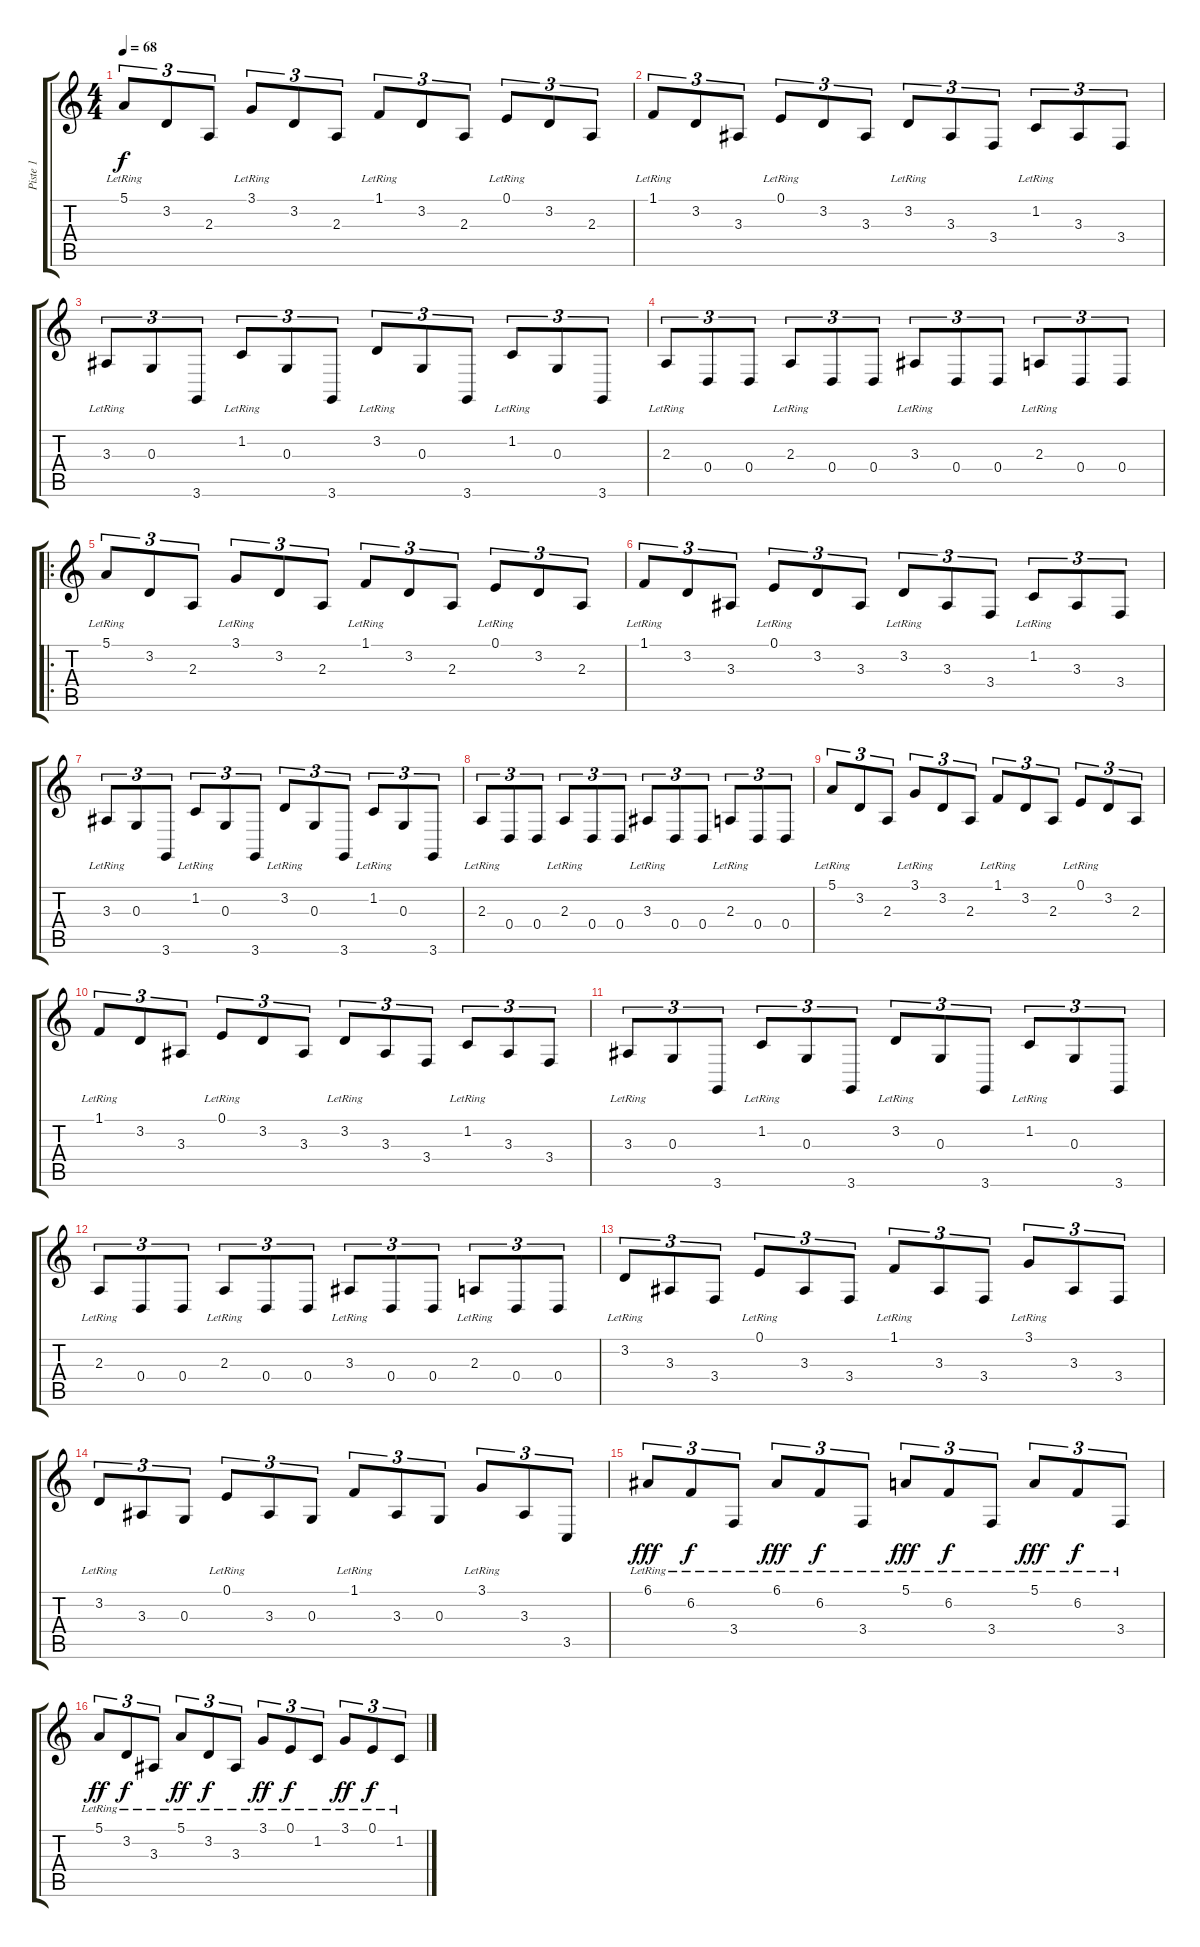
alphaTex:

\track ("Piste 1" "Piste 1") {instrument brightacousticpiano}
\staff {score tabs}
\tuning (E4 B3 G3 D3 A2 E2) {hide}
\ts (4 4)
\tempo 68
\clef g2
\ks c
5.1{lr}.8{tu (3 2) dy f instrument brightacousticpiano} 3.2.8{tu (3 2)} 2.3.8{tu (3 2)} 3.1{lr}.8{tu (3 2)} 3.2.8{tu (3 2)} 2.3.8{tu (3 2)} 1.1{lr}.8{tu (3 2)} 3.2.8{tu (3 2)} 2.3.8{tu (3 2)} 0.1{lr}.8{tu (3 2)} 3.2.8{tu (3 2)} 2.3.8{tu (3 2)} |
1.1{lr}.8{tu (3 2)} 3.2.8{tu (3 2)} 3.3.8{tu (3 2)} 0.1{lr}.8{tu (3 2)} 3.2.8{tu (3 2)} 3.3.8{tu (3 2)} 3.2{lr}.8{tu (3 2)} 3.3.8{tu (3 2)} 3.4.8{tu (3 2)} 1.2{lr}.8{tu (3 2)} 3.3.8{tu (3 2)} 3.4.8{tu (3 2)} |
3.3{lr}.8{tu (3 2)} 0.3.8{tu (3 2)} 3.6.8{tu (3 2)} 1.2{lr}.8{tu (3 2)} 0.3.8{tu (3 2)} 3.6.8{tu (3 2)} 3.2{lr}.8{tu (3 2)} 0.3.8{tu (3 2)} 3.6.8{tu (3 2)} 1.2{lr}.8{tu (3 2)} 0.3.8{tu (3 2)} 3.6.8{tu (3 2)} |
2.3{lr}.8{tu (3 2)} 0.4.8{tu (3 2)} 0.4.8{tu (3 2)} 2.3{lr}.8{tu (3 2)} 0.4.8{tu (3 2)} 0.4.8{tu (3 2)} 3.3{lr}.8{tu (3 2)} 0.4.8{tu (3 2)} 0.4.8{tu (3 2)} 2.3{lr}.8{tu (3 2)} 0.4.8{tu (3 2)} 0.4.8{tu (3 2)} |
\ro
5.1{lr}.8{tu (3 2)} 3.2.8{tu (3 2)} 2.3.8{tu (3 2)} 3.1{lr}.8{tu (3 2)} 3.2.8{tu (3 2)} 2.3.8{tu (3 2)} 1.1{lr}.8{tu (3 2)} 3.2.8{tu (3 2)} 2.3.8{tu (3 2)} 0.1{lr}.8{tu (3 2)} 3.2.8{tu (3 2)} 2.3.8{tu (3 2)} |
1.1{lr}.8{tu (3 2)} 3.2.8{tu (3 2)} 3.3.8{tu (3 2)} 0.1{lr}.8{tu (3 2)} 3.2.8{tu (3 2)} 3.3.8{tu (3 2)} 3.2{lr}.8{tu (3 2)} 3.3.8{tu (3 2)} 3.4.8{tu (3 2)} 1.2{lr}.8{tu (3 2)} 3.3.8{tu (3 2)} 3.4.8{tu (3 2)} |
3.3{lr}.8{tu (3 2)} 0.3.8{tu (3 2)} 3.6.8{tu (3 2)} 1.2{lr}.8{tu (3 2)} 0.3.8{tu (3 2)} 3.6.8{tu (3 2)} 3.2{lr}.8{tu (3 2)} 0.3.8{tu (3 2)} 3.6.8{tu (3 2)} 1.2{lr}.8{tu (3 2)} 0.3.8{tu (3 2)} 3.6.8{tu (3 2)} |
2.3{lr}.8{tu (3 2)} 0.4.8{tu (3 2)} 0.4.8{tu (3 2)} 2.3{lr}.8{tu (3 2)} 0.4.8{tu (3 2)} 0.4.8{tu (3 2)} 3.3{lr}.8{tu (3 2)} 0.4.8{tu (3 2)} 0.4.8{tu (3 2)} 2.3{lr}.8{tu (3 2)} 0.4.8{tu (3 2)} 0.4.8{tu (3 2)} |
5.1{lr}.8{tu (3 2)} 3.2.8{tu (3 2)} 2.3.8{tu (3 2)} 3.1{lr}.8{tu (3 2)} 3.2.8{tu (3 2)} 2.3.8{tu (3 2)} 1.1{lr}.8{tu (3 2)} 3.2.8{tu (3 2)} 2.3.8{tu (3 2)} 0.1{lr}.8{tu (3 2)} 3.2.8{tu (3 2)} 2.3.8{tu (3 2)} |
1.1{lr}.8{tu (3 2)} 3.2.8{tu (3 2)} 3.3.8{tu (3 2)} 0.1{lr}.8{tu (3 2)} 3.2.8{tu (3 2)} 3.3.8{tu (3 2)} 3.2{lr}.8{tu (3 2)} 3.3.8{tu (3 2)} 3.4.8{tu (3 2)} 1.2{lr}.8{tu (3 2)} 3.3.8{tu (3 2)} 3.4.8{tu (3 2)} |
3.3{lr}.8{tu (3 2)} 0.3.8{tu (3 2)} 3.6.8{tu (3 2)} 1.2{lr}.8{tu (3 2)} 0.3.8{tu (3 2)} 3.6.8{tu (3 2)} 3.2{lr}.8{tu (3 2)} 0.3.8{tu (3 2)} 3.6.8{tu (3 2)} 1.2{lr}.8{tu (3 2)} 0.3.8{tu (3 2)} 3.6.8{tu (3 2)} |
2.3{lr}.8{tu (3 2)} 0.4.8{tu (3 2)} 0.4.8{tu (3 2)} 2.3{lr}.8{tu (3 2)} 0.4.8{tu (3 2)} 0.4.8{tu (3 2)} 3.3{lr}.8{tu (3 2)} 0.4.8{tu (3 2)} 0.4.8{tu (3 2)} 2.3{lr}.8{tu (3 2)} 0.4.8{tu (3 2)} 0.4.8{tu (3 2)} |
3.2{lr}.8{tu (3 2)} 3.3.8{tu (3 2)} 3.4.8{tu (3 2)} 0.1{lr}.8{tu (3 2)} 3.3.8{tu (3 2)} 3.4.8{tu (3 2)} 1.1{lr}.8{tu (3 2)} 3.3.8{tu (3 2)} 3.4.8{tu (3 2)} 3.1{lr}.8{tu (3 2)} 3.3.8{tu (3 2)} 3.4.8{tu (3 2)} |
3.2{lr}.8{tu (3 2)} 3.3.8{tu (3 2)} 0.3.8{tu (3 2)} 0.1{lr}.8{tu (3 2)} 3.3.8{tu (3 2)} 0.3.8{tu (3 2)} 1.1{lr}.8{tu (3 2)} 3.3.8{tu (3 2)} 0.3.8{tu (3 2)} 3.1{lr}.8{tu (3 2)} 3.3.8{tu (3 2)} 3.5.8{tu (3 2)} |
6.1{lr}.8{tu (3 2) dy fff} 6.2{lr}.8{tu (3 2) dy f} 3.4{lr}.8{tu (3 2)} 6.1{lr}.8{tu (3 2) dy fff} 6.2{lr}.8{tu (3 2) dy f} 3.4{lr}.8{tu (3 2)} 5.1{lr}.8{tu (3 2) dy fff} 6.2{lr}.8{tu (3 2) dy f} 3.4{lr}.8{tu (3 2)} 5.1{lr}.8{tu (3 2) dy fff} 6.2{lr}.8{tu (3 2) dy f} 3.4{lr}.8{tu (3 2)} |
5.1{lr}.8{tu (3 2) dy ff} 3.2{lr}.8{tu (3 2) dy f} 3.3{lr}.8{tu (3 2)} 5.1{lr}.8{tu (3 2) dy ff} 3.2{lr}.8{tu (3 2) dy f} 3.3{lr}.8{tu (3 2)} 3.1{lr}.8{tu (3 2) dy ff} 0.1{lr}.8{tu (3 2) dy f} 1.2{lr}.8{tu (3 2)} 3.1{lr}.8{tu (3 2) dy ff} 0.1{lr}.8{tu (3 2) dy f} 1.2{lr}.8{tu (3 2)}
